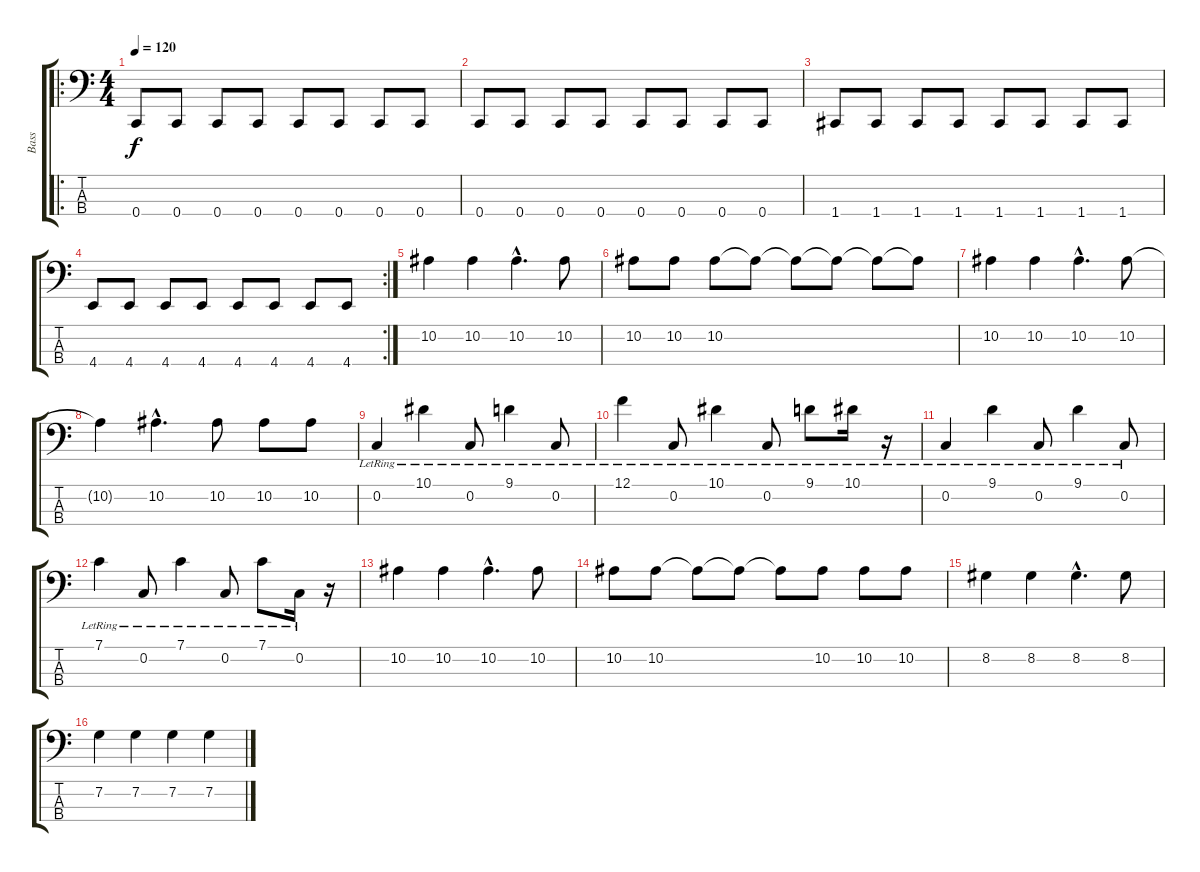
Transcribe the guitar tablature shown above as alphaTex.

\track ("Bass" "Bass") {instrument electricbasspick}
\staff {score tabs}
\tuning (F2 C2 G1 C1) {hide}
\ro
\ts (4 4)
\tempo 120
\clef f4
\ks c
0.4.8{dy f} 0.4.8 0.4.8 0.4.8 0.4.8 0.4.8 0.4.8 0.4.8 |
0.4.8 0.4.8 0.4.8 0.4.8 0.4.8 0.4.8 0.4.8 0.4.8 |
1.4.8 1.4.8 1.4.8 1.4.8 1.4.8 1.4.8 1.4.8 1.4.8 |
\rc 2
4.4.8 4.4.8 4.4.8 4.4.8 4.4.8 4.4.8 4.4.8 4.4.8 |
10.2.4 10.2.4 10.2{hac}.4{d} 10.2.8 |
10.2.8 10.2.8 10.2.8 10.2{t}.8 10.2{t}.8 10.2{t}.8 10.2{t}.8 10.2{t}.8 |
10.2.4 10.2.4 10.2{hac}.4{d} 10.2.8 |
10.2{t}.4 10.2{hac}.4{d} 10.2.8 10.2.8 10.2.8 |
0.2{lr}.4 10.1{lr}.4 0.2{lr}.8 9.1{lr}.4 0.2{lr}.8 |
12.1{lr}.4 0.2{lr}.8 10.1{lr}.4 0.2{lr}.8 9.1{lr}.8 10.1{lr}.16 r.16 |
0.2{lr}.4 9.1{lr}.4 0.2{lr}.8 9.1{lr}.4 0.2{lr}.8 |
7.1{lr}.4 0.2{lr}.8 7.1{lr}.4 0.2{lr}.8 7.1{lr}.8 0.2{lr}.16 r.16 |
10.2.4 10.2.4 10.2{hac}.4{d} 10.2.8 |
10.2.8 10.2.8 10.2{t}.8 10.2{t}.8 10.2{t}.8 10.2.8 10.2.8 10.2.8 |
8.2.4 8.2.4 8.2{hac}.4{d} 8.2.8 |
7.2.4 7.2.4 7.2.4 7.2.4
